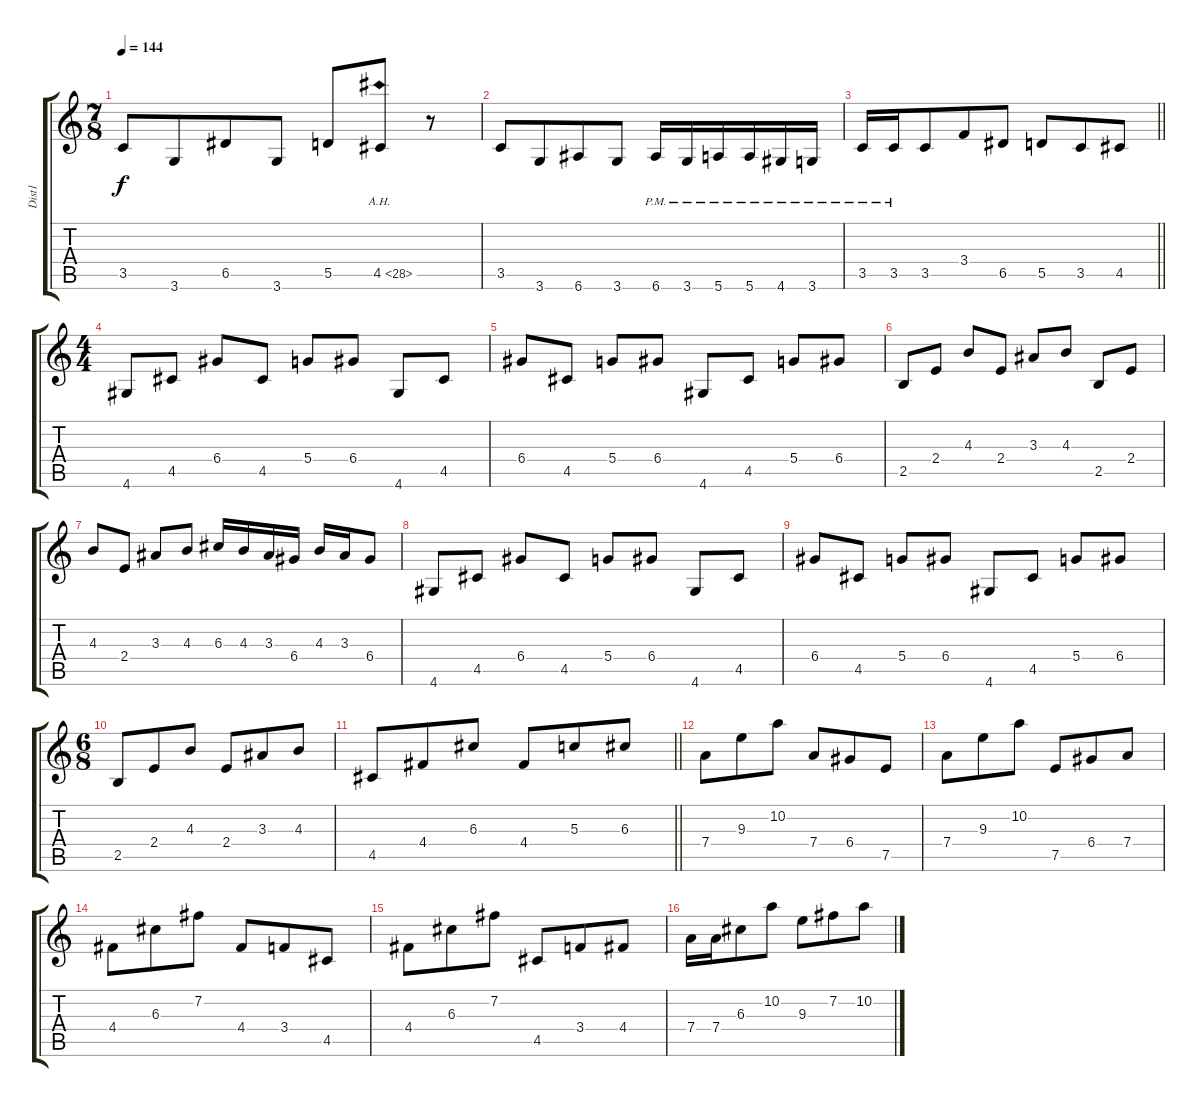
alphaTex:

\track ("Dist1" "Dist1") {instrument distortionguitar}
\staff {score tabs}
\tuning (E4 B3 G3 D3 A2 E2) {hide}
\ts (7 8)
\tempo 144
\clef g2
\ks c
3.5.8{dy f} 3.6.8 6.5.8 3.6.8 5.5.8 4.5{ah 24}.8 r.8 |
3.5.8 3.6.8 6.6.8 3.6.8 6.6{pm}.16 3.6{pm}.16 5.6{pm}.16 5.6{pm}.16 4.6{pm}.16 3.6{pm}.16 |
\barLineRight lightlight
3.5{pm}.16 3.5{pm}.16 3.5.8 3.4.8 6.5.8 5.5.8 3.5.8 4.5.8 |
\ts (4 4)
\section ("" "")
4.6.8 4.5.8 6.4.8 4.5.8 5.4.8 6.4.8 4.6.8 4.5.8 |
6.4.8 4.5.8 5.4.8 6.4.8 4.6.8 4.5.8 5.4.8 6.4.8 |
2.5.8 2.4.8 4.3.8 2.4.8 3.3.8 4.3.8 2.5.8 2.4.8 |
4.3.8 2.4.8 3.3.8 4.3.8 6.3.16 4.3.16 3.3.16 6.4.16 4.3.16 3.3.16 6.4.8 |
4.6.8 4.5.8 6.4.8 4.5.8 5.4.8 6.4.8 4.6.8 4.5.8 |
6.4.8 4.5.8 5.4.8 6.4.8 4.6.8 4.5.8 5.4.8 6.4.8 |
\ts (6 8)
2.5.8 2.4.8 4.3.8 2.4.8 3.3.8 4.3.8 |
\barLineRight lightlight
4.5.8 4.4.8 6.3.8 4.4.8 5.3.8 6.3.8 |
\section ("" "")
7.4.8 9.3.8 10.2.8 7.4.8 6.4.8 7.5.8 |
7.4.8 9.3.8 10.2.8 7.5.8 6.4.8 7.4.8 |
4.4.8 6.3.8 7.2.8 4.4.8 3.4.8 4.5.8 |
4.4.8 6.3.8 7.2.8 4.5.8 3.4.8 4.4.8 |
7.4.16 7.4.16 6.3.8 10.2.8 9.3.8 7.2.8 10.2.8
